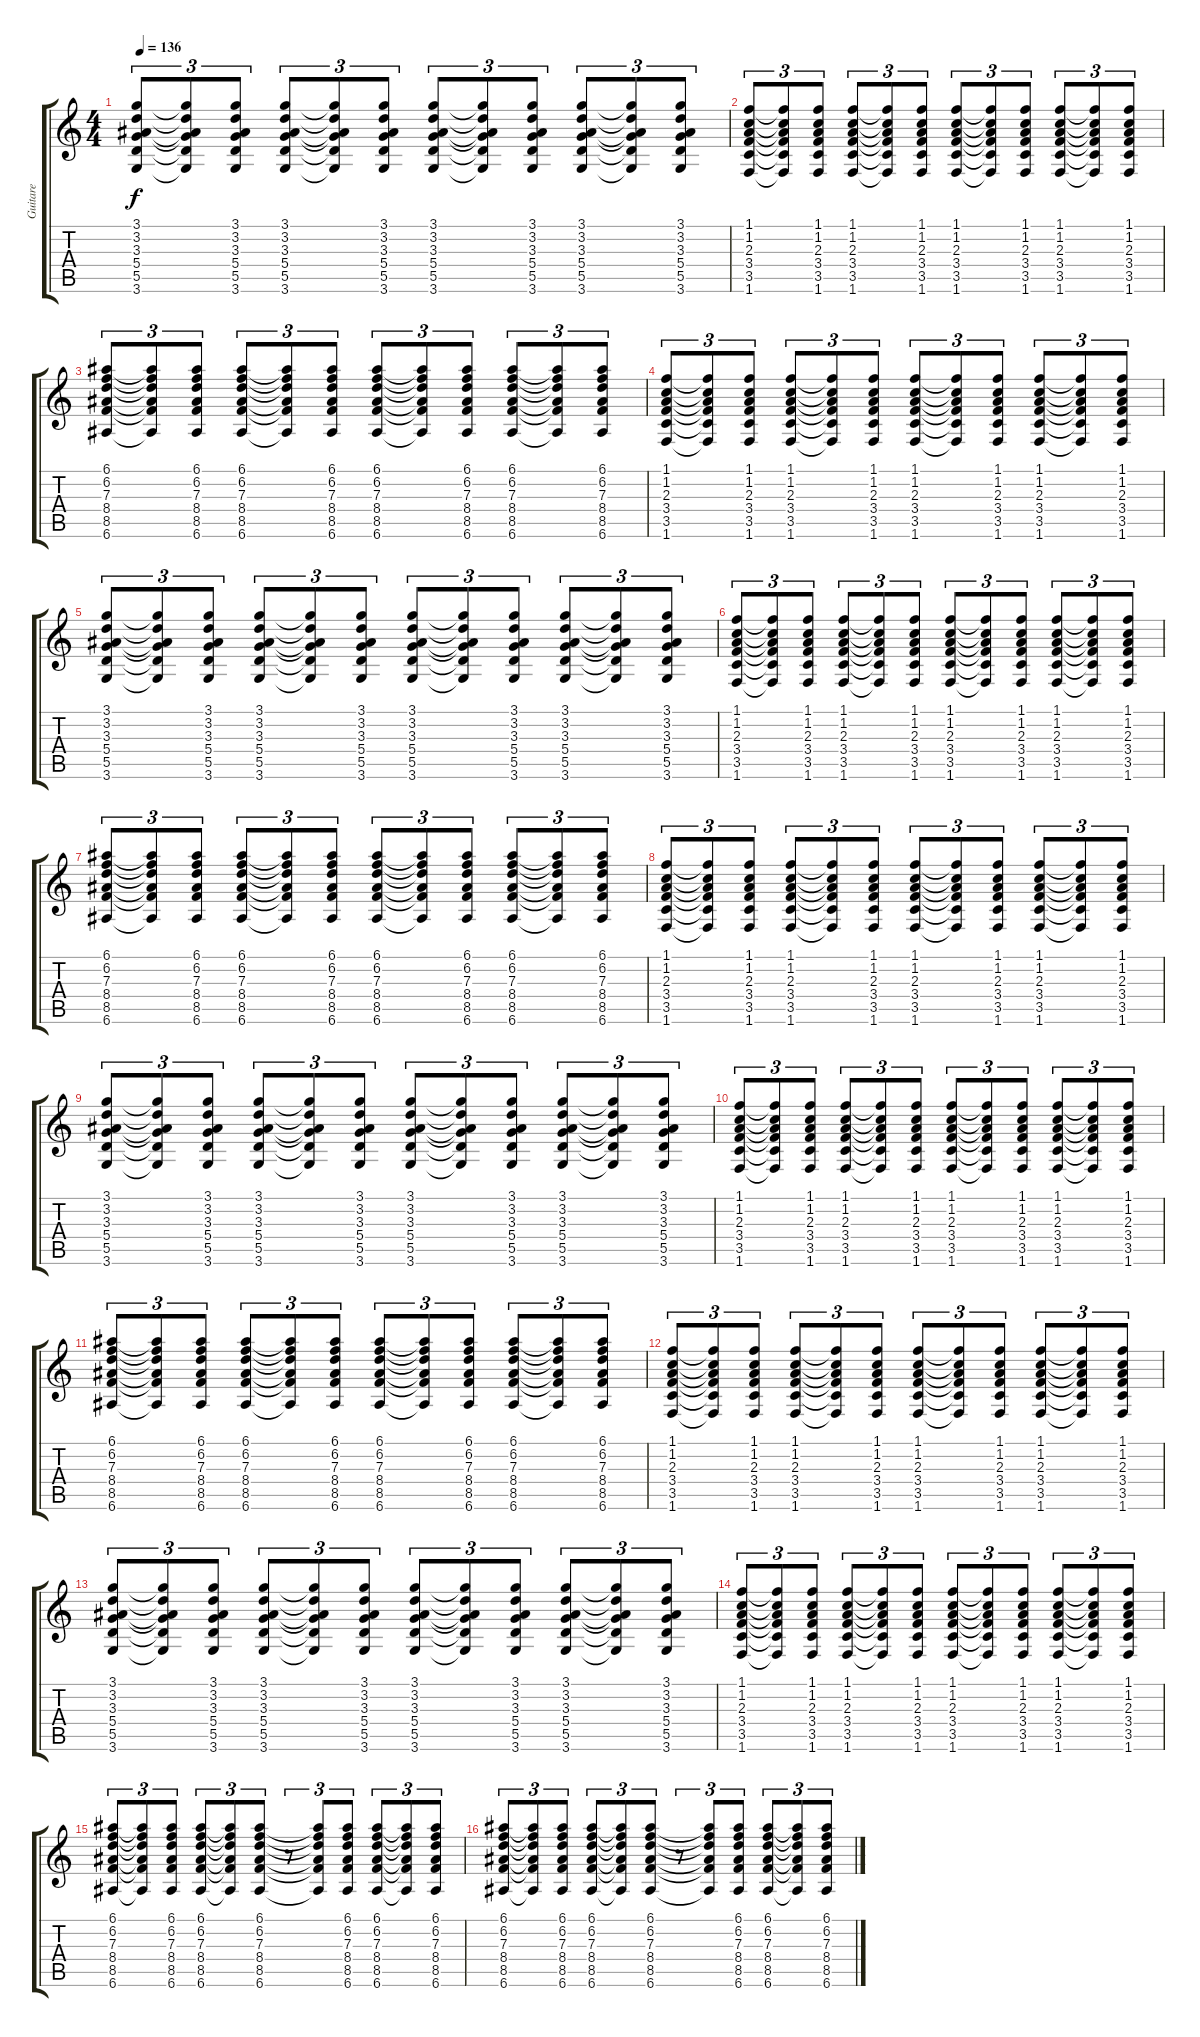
\track ("Guitare" "Guitare") {instrument acousticguitarsteel}
\staff {score tabs}
\tuning (E4 B3 G3 D3 A2 E2) {hide}
\ts (4 4)
\tempo 136
\clef g2
\ks c
(3.1 3.2 3.3 5.4 5.5 3.6).8{tu (3 2) dy f} (3.1{t} 3.2{t} 3.3{t} 5.4{t} 5.5{t} 3.6{t}).8{tu (3 2)} (3.1 3.2 3.3 5.4 5.5 3.6).8{tu (3 2)} (3.1 3.2 3.3 5.4 5.5 3.6).8{tu (3 2)} (3.1{t} 3.2{t} 3.3{t} 5.4{t} 5.5{t} 3.6{t}).8{tu (3 2)} (3.1 3.2 3.3 5.4 5.5 3.6).8{tu (3 2)} (3.1 3.2 3.3 5.4 5.5 3.6).8{tu (3 2)} (3.1{t} 3.2{t} 3.3{t} 5.4{t} 5.5{t} 3.6{t}).8{tu (3 2)} (3.1 3.2 3.3 5.4 5.5 3.6).8{tu (3 2)} (3.1 3.2 3.3 5.4 5.5 3.6).8{tu (3 2)} (3.1{t} 3.2{t} 3.3{t} 5.4{t} 5.5{t} 3.6{t}).8{tu (3 2)} (3.1 3.2 3.3 5.4 5.5 3.6).8{tu (3 2)} |
(1.1 1.2 2.3 3.4 3.5 1.6).8{tu (3 2)} (1.1{t} 1.2{t} 2.3{t} 3.4{t} 3.5{t} 1.6{t}).8{tu (3 2)} (1.1 1.2 2.3 3.4 3.5 1.6).8{tu (3 2)} (1.1 1.2 2.3 3.4 3.5 1.6).8{tu (3 2)} (1.1{t} 1.2{t} 2.3{t} 3.4{t} 3.5{t} 1.6{t}).8{tu (3 2)} (1.1 1.2 2.3 3.4 3.5 1.6).8{tu (3 2)} (1.1 1.2 2.3 3.4 3.5 1.6).8{tu (3 2)} (1.1{t} 1.2{t} 2.3{t} 3.4{t} 3.5{t} 1.6{t}).8{tu (3 2)} (1.1 1.2 2.3 3.4 3.5 1.6).8{tu (3 2)} (1.1 1.2 2.3 3.4 3.5 1.6).8{tu (3 2)} (1.1{t} 1.2{t} 2.3{t} 3.4{t} 3.5{t} 1.6{t}).8{tu (3 2)} (1.1 1.2 2.3 3.4 3.5 1.6).8{tu (3 2)} |
(6.1 6.2 7.3 8.4 8.5 6.6).8{tu (3 2)} (6.1{t} 6.2{t} 7.3{t} 8.4{t} 8.5{t} 6.6{t}).8{tu (3 2)} (6.1 6.2 7.3 8.4 8.5 6.6).8{tu (3 2)} (6.1 6.2 7.3 8.4 8.5 6.6).8{tu (3 2)} (6.1{t} 6.2{t} 7.3{t} 8.4{t} 8.5{t} 6.6{t}).8{tu (3 2)} (6.1 6.2 7.3 8.4 8.5 6.6).8{tu (3 2)} (6.1 6.2 7.3 8.4 8.5 6.6).8{tu (3 2)} (6.1{t} 6.2{t} 7.3{t} 8.4{t} 8.5{t} 6.6{t}).8{tu (3 2)} (6.1 6.2 7.3 8.4 8.5 6.6).8{tu (3 2)} (6.1 6.2 7.3 8.4 8.5 6.6).8{tu (3 2)} (6.1{t} 6.2{t} 7.3{t} 8.4{t} 8.5{t} 6.6{t}).8{tu (3 2)} (6.1 6.2 7.3 8.4 8.5 6.6).8{tu (3 2)} |
(1.1 1.2 2.3 3.4 3.5 1.6).8{tu (3 2)} (1.1{t} 1.2{t} 2.3{t} 3.4{t} 3.5{t} 1.6{t}).8{tu (3 2)} (1.1 1.2 2.3 3.4 3.5 1.6).8{tu (3 2)} (1.1 1.2 2.3 3.4 3.5 1.6).8{tu (3 2)} (1.1{t} 1.2{t} 2.3{t} 3.4{t} 3.5{t} 1.6{t}).8{tu (3 2)} (1.1 1.2 2.3 3.4 3.5 1.6).8{tu (3 2)} (1.1 1.2 2.3 3.4 3.5 1.6).8{tu (3 2)} (1.1{t} 1.2{t} 2.3{t} 3.4{t} 3.5{t} 1.6{t}).8{tu (3 2)} (1.1 1.2 2.3 3.4 3.5 1.6).8{tu (3 2)} (1.1 1.2 2.3 3.4 3.5 1.6).8{tu (3 2)} (1.1{t} 1.2{t} 2.3{t} 3.4{t} 3.5{t} 1.6{t}).8{tu (3 2)} (1.1 1.2 2.3 3.4 3.5 1.6).8{tu (3 2)} |
(3.1 3.2 3.3 5.4 5.5 3.6).8{tu (3 2)} (3.1{t} 3.2{t} 3.3{t} 5.4{t} 5.5{t} 3.6{t}).8{tu (3 2)} (3.1 3.2 3.3 5.4 5.5 3.6).8{tu (3 2)} (3.1 3.2 3.3 5.4 5.5 3.6).8{tu (3 2)} (3.1{t} 3.2{t} 3.3{t} 5.4{t} 5.5{t} 3.6{t}).8{tu (3 2)} (3.1 3.2 3.3 5.4 5.5 3.6).8{tu (3 2)} (3.1 3.2 3.3 5.4 5.5 3.6).8{tu (3 2)} (3.1{t} 3.2{t} 3.3{t} 5.4{t} 5.5{t} 3.6{t}).8{tu (3 2)} (3.1 3.2 3.3 5.4 5.5 3.6).8{tu (3 2)} (3.1 3.2 3.3 5.4 5.5 3.6).8{tu (3 2)} (3.1{t} 3.2{t} 3.3{t} 5.4{t} 5.5{t} 3.6{t}).8{tu (3 2)} (3.1 3.2 3.3 5.4 5.5 3.6).8{tu (3 2)} |
(1.1 1.2 2.3 3.4 3.5 1.6).8{tu (3 2)} (1.1{t} 1.2{t} 2.3{t} 3.4{t} 3.5{t} 1.6{t}).8{tu (3 2)} (1.1 1.2 2.3 3.4 3.5 1.6).8{tu (3 2)} (1.1 1.2 2.3 3.4 3.5 1.6).8{tu (3 2)} (1.1{t} 1.2{t} 2.3{t} 3.4{t} 3.5{t} 1.6{t}).8{tu (3 2)} (1.1 1.2 2.3 3.4 3.5 1.6).8{tu (3 2)} (1.1 1.2 2.3 3.4 3.5 1.6).8{tu (3 2)} (1.1{t} 1.2{t} 2.3{t} 3.4{t} 3.5{t} 1.6{t}).8{tu (3 2)} (1.1 1.2 2.3 3.4 3.5 1.6).8{tu (3 2)} (1.1 1.2 2.3 3.4 3.5 1.6).8{tu (3 2)} (1.1{t} 1.2{t} 2.3{t} 3.4{t} 3.5{t} 1.6{t}).8{tu (3 2)} (1.1 1.2 2.3 3.4 3.5 1.6).8{tu (3 2)} |
(6.1 6.2 7.3 8.4 8.5 6.6).8{tu (3 2)} (6.1{t} 6.2{t} 7.3{t} 8.4{t} 8.5{t} 6.6{t}).8{tu (3 2)} (6.1 6.2 7.3 8.4 8.5 6.6).8{tu (3 2)} (6.1 6.2 7.3 8.4 8.5 6.6).8{tu (3 2)} (6.1{t} 6.2{t} 7.3{t} 8.4{t} 8.5{t} 6.6{t}).8{tu (3 2)} (6.1 6.2 7.3 8.4 8.5 6.6).8{tu (3 2)} (6.1 6.2 7.3 8.4 8.5 6.6).8{tu (3 2)} (6.1{t} 6.2{t} 7.3{t} 8.4{t} 8.5{t} 6.6{t}).8{tu (3 2)} (6.1 6.2 7.3 8.4 8.5 6.6).8{tu (3 2)} (6.1 6.2 7.3 8.4 8.5 6.6).8{tu (3 2)} (6.1{t} 6.2{t} 7.3{t} 8.4{t} 8.5{t} 6.6{t}).8{tu (3 2)} (6.1 6.2 7.3 8.4 8.5 6.6).8{tu (3 2)} |
(1.1 1.2 2.3 3.4 3.5 1.6).8{tu (3 2)} (1.1{t} 1.2{t} 2.3{t} 3.4{t} 3.5{t} 1.6{t}).8{tu (3 2)} (1.1 1.2 2.3 3.4 3.5 1.6).8{tu (3 2)} (1.1 1.2 2.3 3.4 3.5 1.6).8{tu (3 2)} (1.1{t} 1.2{t} 2.3{t} 3.4{t} 3.5{t} 1.6{t}).8{tu (3 2)} (1.1 1.2 2.3 3.4 3.5 1.6).8{tu (3 2)} (1.1 1.2 2.3 3.4 3.5 1.6).8{tu (3 2)} (1.1{t} 1.2{t} 2.3{t} 3.4{t} 3.5{t} 1.6{t}).8{tu (3 2)} (1.1 1.2 2.3 3.4 3.5 1.6).8{tu (3 2)} (1.1 1.2 2.3 3.4 3.5 1.6).8{tu (3 2)} (1.1{t} 1.2{t} 2.3{t} 3.4{t} 3.5{t} 1.6{t}).8{tu (3 2)} (1.1 1.2 2.3 3.4 3.5 1.6).8{tu (3 2)} |
(3.1 3.2 3.3 5.4 5.5 3.6).8{tu (3 2)} (3.1{t} 3.2{t} 3.3{t} 5.4{t} 5.5{t} 3.6{t}).8{tu (3 2)} (3.1 3.2 3.3 5.4 5.5 3.6).8{tu (3 2)} (3.1 3.2 3.3 5.4 5.5 3.6).8{tu (3 2)} (3.1{t} 3.2{t} 3.3{t} 5.4{t} 5.5{t} 3.6{t}).8{tu (3 2)} (3.1 3.2 3.3 5.4 5.5 3.6).8{tu (3 2)} (3.1 3.2 3.3 5.4 5.5 3.6).8{tu (3 2)} (3.1{t} 3.2{t} 3.3{t} 5.4{t} 5.5{t} 3.6{t}).8{tu (3 2)} (3.1 3.2 3.3 5.4 5.5 3.6).8{tu (3 2)} (3.1 3.2 3.3 5.4 5.5 3.6).8{tu (3 2)} (3.1{t} 3.2{t} 3.3{t} 5.4{t} 5.5{t} 3.6{t}).8{tu (3 2)} (3.1 3.2 3.3 5.4 5.5 3.6).8{tu (3 2)} |
(1.1 1.2 2.3 3.4 3.5 1.6).8{tu (3 2)} (1.1{t} 1.2{t} 2.3{t} 3.4{t} 3.5{t} 1.6{t}).8{tu (3 2)} (1.1 1.2 2.3 3.4 3.5 1.6).8{tu (3 2)} (1.1 1.2 2.3 3.4 3.5 1.6).8{tu (3 2)} (1.1{t} 1.2{t} 2.3{t} 3.4{t} 3.5{t} 1.6{t}).8{tu (3 2)} (1.1 1.2 2.3 3.4 3.5 1.6).8{tu (3 2)} (1.1 1.2 2.3 3.4 3.5 1.6).8{tu (3 2)} (1.1{t} 1.2{t} 2.3{t} 3.4{t} 3.5{t} 1.6{t}).8{tu (3 2)} (1.1 1.2 2.3 3.4 3.5 1.6).8{tu (3 2)} (1.1 1.2 2.3 3.4 3.5 1.6).8{tu (3 2)} (1.1{t} 1.2{t} 2.3{t} 3.4{t} 3.5{t} 1.6{t}).8{tu (3 2)} (1.1 1.2 2.3 3.4 3.5 1.6).8{tu (3 2)} |
(6.1 6.2 7.3 8.4 8.5 6.6).8{tu (3 2)} (6.1{t} 6.2{t} 7.3{t} 8.4{t} 8.5{t} 6.6{t}).8{tu (3 2)} (6.1 6.2 7.3 8.4 8.5 6.6).8{tu (3 2)} (6.1 6.2 7.3 8.4 8.5 6.6).8{tu (3 2)} (6.1{t} 6.2{t} 7.3{t} 8.4{t} 8.5{t} 6.6{t}).8{tu (3 2)} (6.1 6.2 7.3 8.4 8.5 6.6).8{tu (3 2)} (6.1 6.2 7.3 8.4 8.5 6.6).8{tu (3 2)} (6.1{t} 6.2{t} 7.3{t} 8.4{t} 8.5{t} 6.6{t}).8{tu (3 2)} (6.1 6.2 7.3 8.4 8.5 6.6).8{tu (3 2)} (6.1 6.2 7.3 8.4 8.5 6.6).8{tu (3 2)} (6.1{t} 6.2{t} 7.3{t} 8.4{t} 8.5{t} 6.6{t}).8{tu (3 2)} (6.1 6.2 7.3 8.4 8.5 6.6).8{tu (3 2)} |
(1.1 1.2 2.3 3.4 3.5 1.6).8{tu (3 2)} (1.1{t} 1.2{t} 2.3{t} 3.4{t} 3.5{t} 1.6{t}).8{tu (3 2)} (1.1 1.2 2.3 3.4 3.5 1.6).8{tu (3 2)} (1.1 1.2 2.3 3.4 3.5 1.6).8{tu (3 2)} (1.1{t} 1.2{t} 2.3{t} 3.4{t} 3.5{t} 1.6{t}).8{tu (3 2)} (1.1 1.2 2.3 3.4 3.5 1.6).8{tu (3 2)} (1.1 1.2 2.3 3.4 3.5 1.6).8{tu (3 2)} (1.1{t} 1.2{t} 2.3{t} 3.4{t} 3.5{t} 1.6{t}).8{tu (3 2)} (1.1 1.2 2.3 3.4 3.5 1.6).8{tu (3 2)} (1.1 1.2 2.3 3.4 3.5 1.6).8{tu (3 2)} (1.1{t} 1.2{t} 2.3{t} 3.4{t} 3.5{t} 1.6{t}).8{tu (3 2)} (1.1 1.2 2.3 3.4 3.5 1.6).8{tu (3 2)} |
(3.1 3.2 3.3 5.4 5.5 3.6).8{tu (3 2)} (3.1{t} 3.2{t} 3.3{t} 5.4{t} 5.5{t} 3.6{t}).8{tu (3 2)} (3.1 3.2 3.3 5.4 5.5 3.6).8{tu (3 2)} (3.1 3.2 3.3 5.4 5.5 3.6).8{tu (3 2)} (3.1{t} 3.2{t} 3.3{t} 5.4{t} 5.5{t} 3.6{t}).8{tu (3 2)} (3.1 3.2 3.3 5.4 5.5 3.6).8{tu (3 2)} (3.1 3.2 3.3 5.4 5.5 3.6).8{tu (3 2)} (3.1{t} 3.2{t} 3.3{t} 5.4{t} 5.5{t} 3.6{t}).8{tu (3 2)} (3.1 3.2 3.3 5.4 5.5 3.6).8{tu (3 2)} (3.1 3.2 3.3 5.4 5.5 3.6).8{tu (3 2)} (3.1{t} 3.2{t} 3.3{t} 5.4{t} 5.5{t} 3.6{t}).8{tu (3 2)} (3.1 3.2 3.3 5.4 5.5 3.6).8{tu (3 2)} |
(1.1 1.2 2.3 3.4 3.5 1.6).8{tu (3 2)} (1.1{t} 1.2{t} 2.3{t} 3.4{t} 3.5{t} 1.6{t}).8{tu (3 2)} (1.1 1.2 2.3 3.4 3.5 1.6).8{tu (3 2)} (1.1 1.2 2.3 3.4 3.5 1.6).8{tu (3 2)} (1.1{t} 1.2{t} 2.3{t} 3.4{t} 3.5{t} 1.6{t}).8{tu (3 2)} (1.1 1.2 2.3 3.4 3.5 1.6).8{tu (3 2)} (1.1 1.2 2.3 3.4 3.5 1.6).8{tu (3 2)} (1.1{t} 1.2{t} 2.3{t} 3.4{t} 3.5{t} 1.6{t}).8{tu (3 2)} (1.1 1.2 2.3 3.4 3.5 1.6).8{tu (3 2)} (1.1 1.2 2.3 3.4 3.5 1.6).8{tu (3 2)} (1.1{t} 1.2{t} 2.3{t} 3.4{t} 3.5{t} 1.6{t}).8{tu (3 2)} (1.1 1.2 2.3 3.4 3.5 1.6).8{tu (3 2)} |
(6.1 6.2 7.3 8.4 8.5 6.6).8{tu (3 2)} (6.1{t} 6.2{t} 7.3{t} 8.4{t} 8.5{t} 6.6{t}).8{tu (3 2)} (6.1 6.2 7.3 8.4 8.5 6.6).8{tu (3 2)} (6.1 6.2 7.3 8.4 8.5 6.6).8{tu (3 2)} (6.1{t} 6.2{t} 7.3{t} 8.4{t} 8.5{t} 6.6{t}).8{tu (3 2)} (6.1 6.2 7.3 8.4 8.5 6.6).8{tu (3 2)} r.8{tu (3 2)} (6.1{t} 6.2{t} 7.3{t} 8.4{t} 8.5{t} 6.6{t}).8{tu (3 2)} (6.1 6.2 7.3 8.4 8.5 6.6).8{tu (3 2)} (6.1 6.2 7.3 8.4 8.5 6.6).8{tu (3 2)} (6.1{t} 6.2{t} 7.3{t} 8.4{t} 8.5{t} 6.6{t}).8{tu (3 2)} (6.1 6.2 7.3 8.4 8.5 6.6).8{tu (3 2)} |
(6.1 6.2 7.3 8.4 8.5 6.6).8{tu (3 2)} (6.1{t} 6.2{t} 7.3{t} 8.4{t} 8.5{t} 6.6{t}).8{tu (3 2)} (6.1 6.2 7.3 8.4 8.5 6.6).8{tu (3 2)} (6.1 6.2 7.3 8.4 8.5 6.6).8{tu (3 2)} (6.1{t} 6.2{t} 7.3{t} 8.4{t} 8.5{t} 6.6{t}).8{tu (3 2)} (6.1 6.2 7.3 8.4 8.5 6.6).8{tu (3 2)} r.8{tu (3 2)} (6.1{t} 6.2{t} 7.3{t} 8.4{t} 8.5{t} 6.6{t}).8{tu (3 2)} (6.1 6.2 7.3 8.4 8.5 6.6).8{tu (3 2)} (6.1 6.2 7.3 8.4 8.5 6.6).8{tu (3 2)} (6.1{t} 6.2{t} 7.3{t} 8.4{t} 8.5{t} 6.6{t}).8{tu (3 2)} (6.1 6.2 7.3 8.4 8.5 6.6).8{tu (3 2)}
